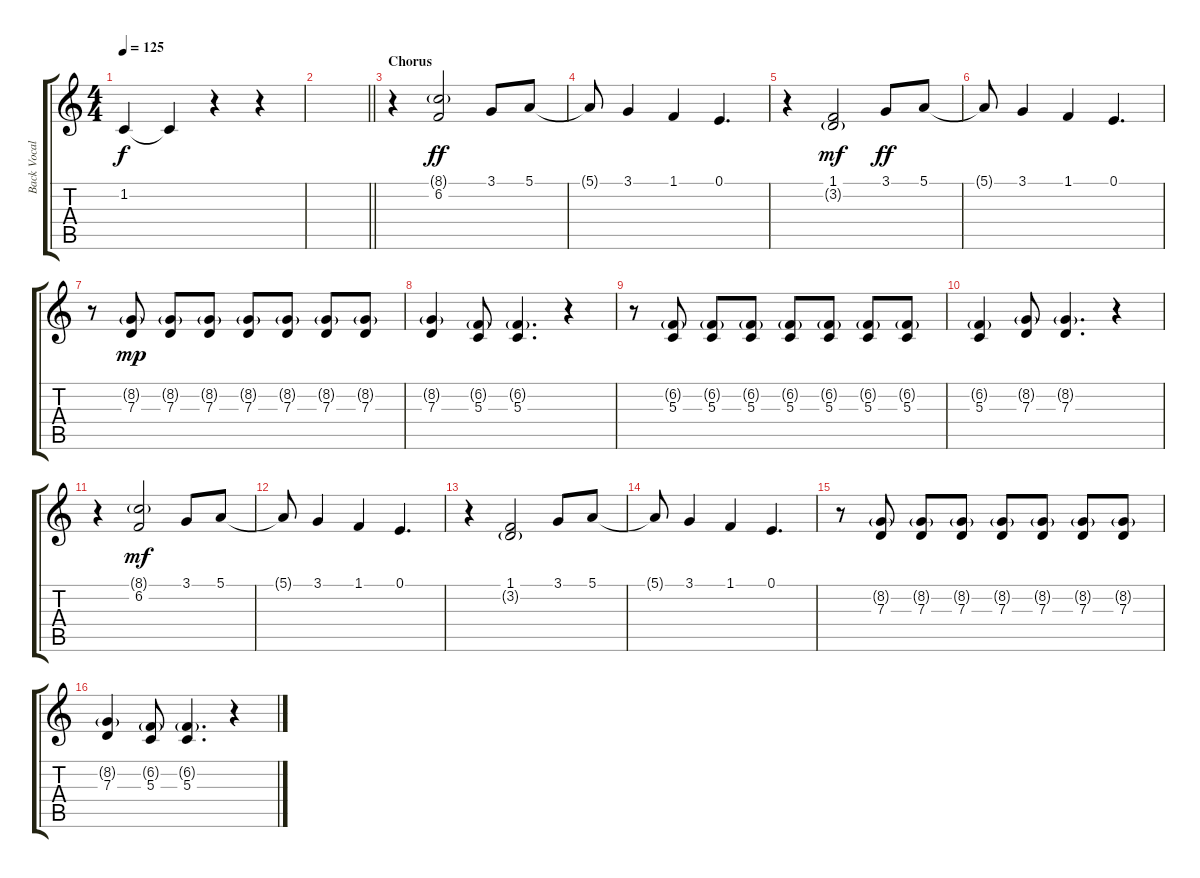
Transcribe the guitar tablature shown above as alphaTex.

\track ("Back Vocal" "Back Vocal") {instrument stringensemble1}
\staff {score tabs}
\tuning (E4 B3 G3 D3 A2 E2) {hide}
\ts (4 4)
\tempo 125
\clef g2
\ks c
1.2{t}.4{dy f} 1.2{t}.4 r.4 r.4 |
\barLineRight lightlight
|
\section ("" "Chorus ")
r.4 (8.1{g} 6.2).2{dy ff} 3.1.8 5.1.8 |
5.1{t}.8 3.1.4 1.1.4 0.1.4{d} |
r.4 (1.1 3.2{g}).2{dy mf} 3.1.8{dy ff} 5.1.8 |
5.1{t}.8 3.1.4 1.1.4 0.1.4{d} |
r.8 (8.2{g} 7.3).8{dy mp} (8.2{g} 7.3).8 (8.2{g} 7.3).8 (8.2{g} 7.3).8 (8.2{g} 7.3).8 (8.2{g} 7.3).8 (8.2{g} 7.3).8 |
(8.2{g} 7.3).4 (6.2{g} 5.3).8 (6.2{g} 5.3).4{d} r.4 |
r.8 (6.2{g} 5.3).8 (6.2{g} 5.3).8 (6.2{g} 5.3).8 (6.2{g} 5.3).8 (6.2{g} 5.3).8 (6.2{g} 5.3).8 (6.2{g} 5.3).8 |
(6.2{g} 5.3).4 (8.2{g} 7.3).8 (8.2{g} 7.3).4{d} r.4 |
r.4 (8.1{g} 6.2).2{dy mf} 3.1.8 5.1.8 |
5.1{t}.8 3.1.4 1.1.4 0.1.4{d} |
r.4 (1.1 3.2{g}).2 3.1.8 5.1.8 |
5.1{t}.8 3.1.4 1.1.4 0.1.4{d} |
r.8 (8.2{g} 7.3).8 (8.2{g} 7.3).8 (8.2{g} 7.3).8 (8.2{g} 7.3).8 (8.2{g} 7.3).8 (8.2{g} 7.3).8 (8.2{g} 7.3).8 |
(8.2{g} 7.3).4 (6.2{g} 5.3).8 (6.2{g} 5.3).4{d} r.4
